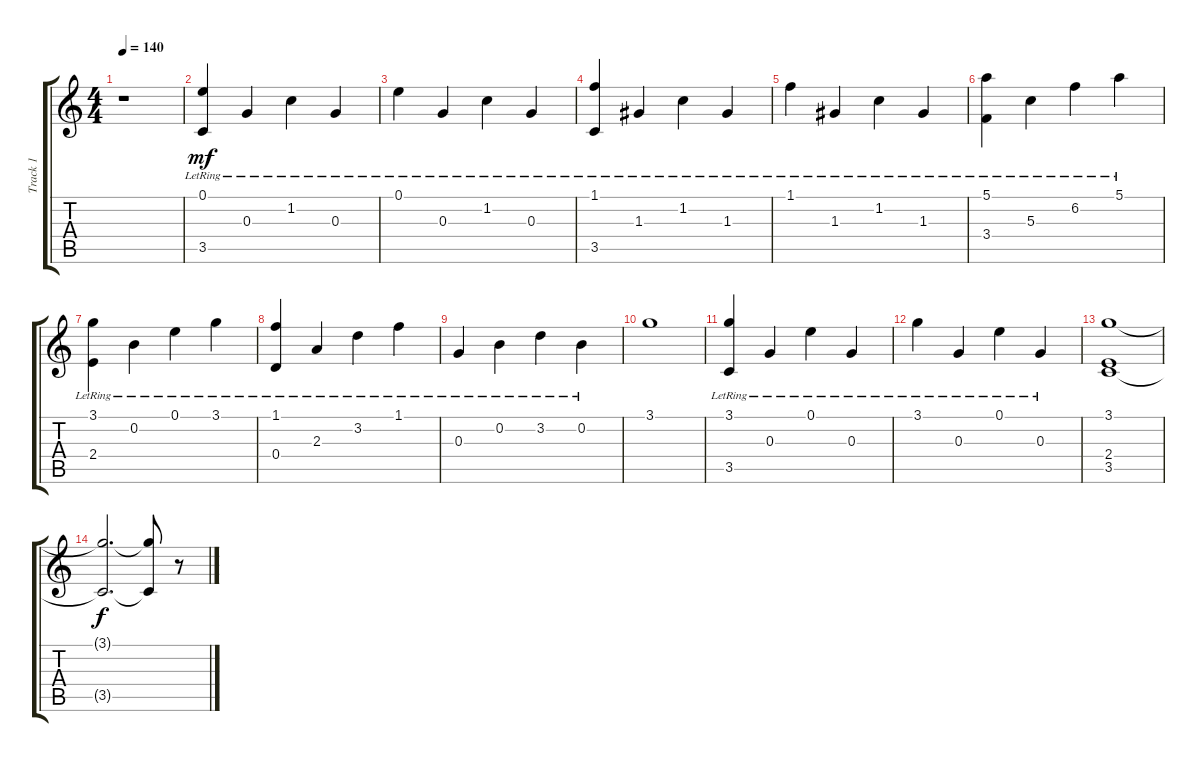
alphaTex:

\track ("Track 1" "Track 1") {instrument electricguitarclean}
\staff {score tabs}
\tuning (E4 B3 G3 D3 A2 E2) {hide}
\ts (4 4)
\tempo 140
\clef g2
\ks c
r.1{dy mf} |
(0.1 3.5{lr}).4 0.3{lr}.4 1.2{lr}.4 0.3{lr}.4 |
0.1{lr}.4 0.3{lr}.4 1.2{lr}.4 0.3{lr}.4 |
(1.1{lr} 3.5).4 1.3{lr}.4 1.2{lr}.4 1.3{lr}.4 |
1.1{lr}.4 1.3{lr}.4 1.2{lr}.4 1.3{lr}.4 |
(5.1 3.4{lr}).4 5.3{lr}.4 6.2{lr}.4 5.1{lr}.4 |
(3.1{lr} 2.4).4 0.2{lr}.4 0.1{lr}.4 3.1{lr}.4 |
(1.1{lr} 0.4).4 2.3{lr}.4 3.2{lr}.4 1.1{lr}.4 |
0.3{lr}.4 0.2{lr}.4 3.2{lr}.4 0.2{lr}.4 |
3.1.1 |
(3.1{lr} 3.5).4 0.3{lr}.4 0.1{lr}.4 0.3{lr}.4 |
3.1{lr}.4 0.3{lr}.4 0.1{lr}.4 0.3{lr}.4 |
(3.1 2.4 3.5).1 |
(3.1{t} 3.5{t}).2{d dy f} (3.1{t} 3.5{t}).8 r.8
